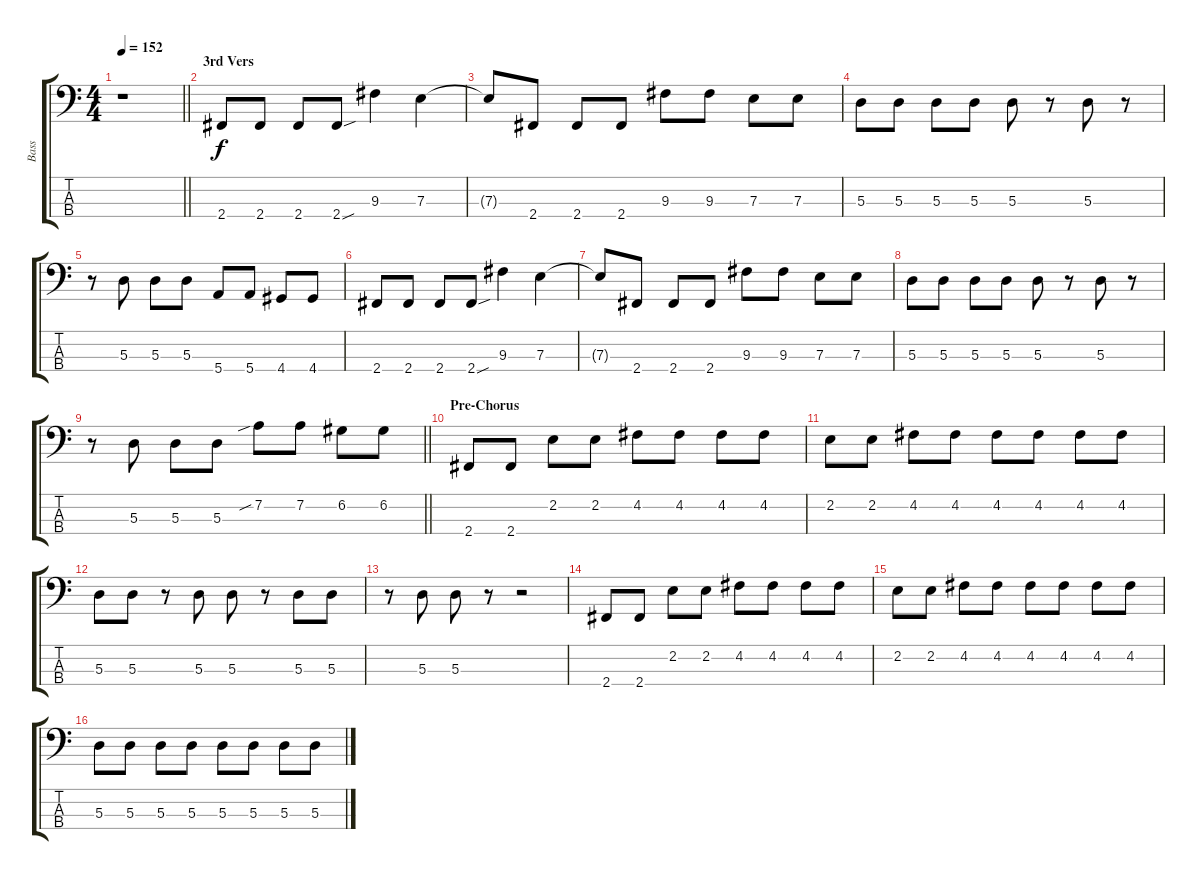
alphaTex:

\track ("Bass" "Bass") {instrument electricbassfinger}
\staff {score tabs}
\tuning (G2 D2 A1 E1) {hide}
\ts (4 4)
\tempo 152
\clef f4
\barLineRight lightlight
\ks c
r.1{dy f} |
\section ("" "3rd Vers")
2.4.8 2.4.8 2.4.8 2.4{sou}.8 9.3.4 7.3.4 |
7.3{t}.8 2.4.8 2.4.8 2.4.8 9.3.8 9.3.8 7.3.8 7.3.8 |
5.3.8 5.3.8 5.3.8 5.3.8 5.3.8 r.8 5.3.8 r.8 |
r.8 5.3.8 5.3.8 5.3.8 5.4.8 5.4.8 4.4.8 4.4.8 |
2.4.8 2.4.8 2.4.8 2.4{sou}.8 9.3.4 7.3.4 |
7.3{t}.8 2.4.8 2.4.8 2.4.8 9.3.8 9.3.8 7.3.8 7.3.8 |
5.3.8 5.3.8 5.3.8 5.3.8 5.3.8 r.8 5.3.8 r.8 |
\barLineRight lightlight
r.8 5.3.8 5.3.8 5.3.8 7.2{sib}.8 7.2.8 6.2.8 6.2.8 |
\section ("" "Pre-Chorus")
2.4.8 2.4.8 2.2.8 2.2.8 4.2.8 4.2.8 4.2.8 4.2.8 |
2.2.8 2.2.8 4.2.8 4.2.8 4.2.8 4.2.8 4.2.8 4.2.8 |
5.3.8 5.3.8 r.8 5.3.8 5.3.8 r.8 5.3.8 5.3.8 |
r.8 5.3.8 5.3.8 r.8 r.2 |
2.4.8 2.4.8 2.2.8 2.2.8 4.2.8 4.2.8 4.2.8 4.2.8 |
2.2.8 2.2.8 4.2.8 4.2.8 4.2.8 4.2.8 4.2.8 4.2.8 |
5.3.8 5.3.8 5.3.8 5.3.8 5.3.8 5.3.8 5.3.8 5.3.8
